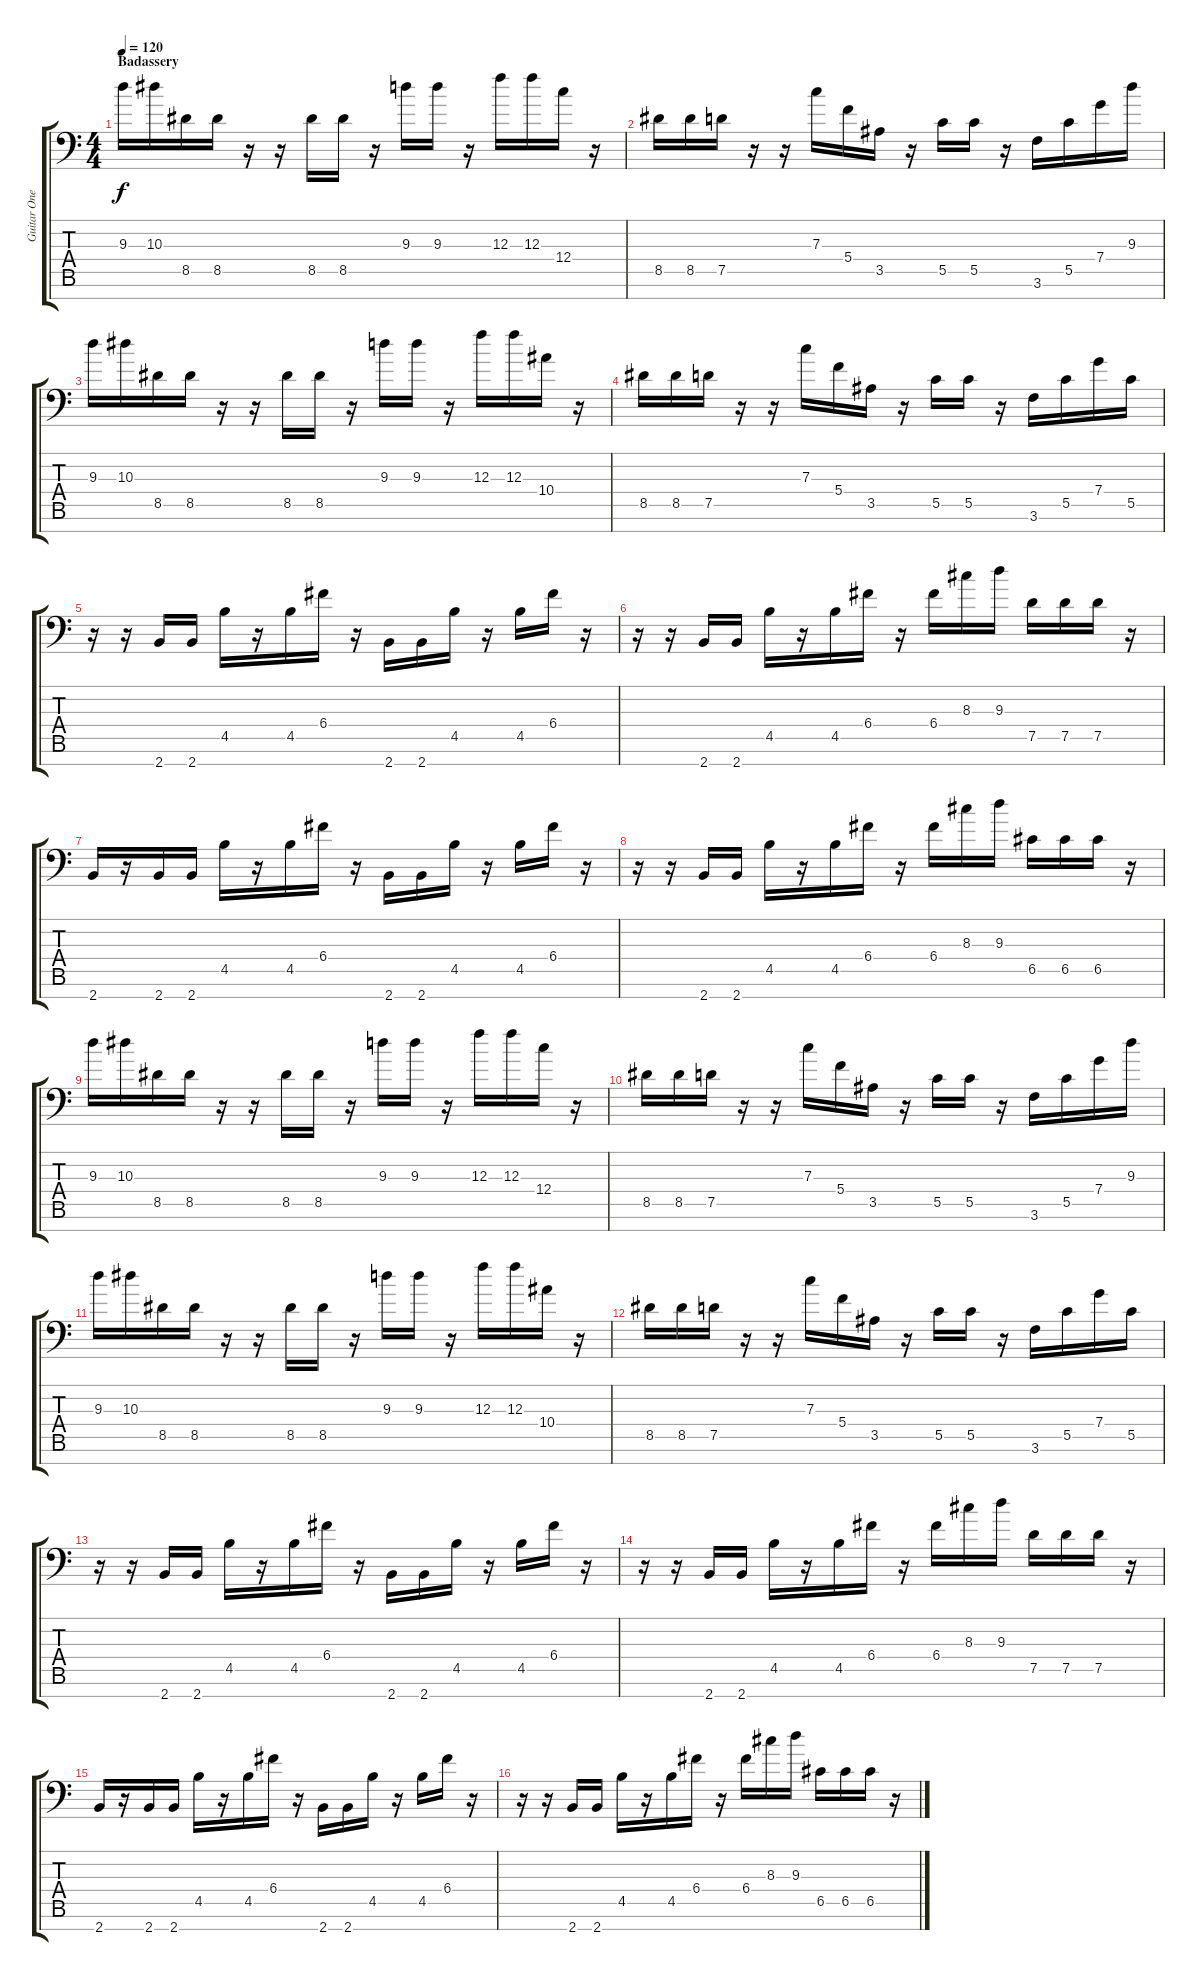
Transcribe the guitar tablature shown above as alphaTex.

\track ("Guitar One" "Guitar One") {instrument overdrivenguitar}
\staff {score tabs}
\tuning (D4 A3 F3 C3 G2 D2 A1) {hide}
\ts (4 4)
\section ("" "Badassery")
\tempo 120
\clef f4
\ks c
9.3.16{dy f} 10.3.16 8.5.16 8.5.16 r.16 r.16 8.5.16 8.5.16 r.16 9.3.16 9.3.16 r.16 12.3.16 12.3.16 12.4.16 r.16 |
8.5.16 8.5.16 7.5.16 r.16 r.16 7.3.16 5.4.16 3.5.16 r.16 5.5.16 5.5.16 r.16 3.6.16 5.5.16 7.4.16 9.3.16 |
9.3.16 10.3.16 8.5.16 8.5.16 r.16 r.16 8.5.16 8.5.16 r.16 9.3.16 9.3.16 r.16 12.3.16 12.3.16 10.4.16 r.16 |
8.5.16 8.5.16 7.5.16 r.16 r.16 7.3.16 5.4.16 3.5.16 r.16 5.5.16 5.5.16 r.16 3.6.16 5.5.16 7.4.16 5.5.16 |
r.16 r.16 2.7.16 2.7.16 4.5.16 r.16 4.5.16 6.4.16 r.16 2.7.16 2.7.16 4.5.16 r.16 4.5.16 6.4.16 r.16 |
r.16 r.16 2.7.16 2.7.16 4.5.16 r.16 4.5.16 6.4.16 r.16 6.4.16 8.3.16 9.3.16 7.5.16 7.5.16 7.5.16 r.16 |
2.7.16 r.16 2.7.16 2.7.16 4.5.16 r.16 4.5.16 6.4.16 r.16 2.7.16 2.7.16 4.5.16 r.16 4.5.16 6.4.16 r.16 |
r.16 r.16 2.7.16 2.7.16 4.5.16 r.16 4.5.16 6.4.16 r.16 6.4.16 8.3.16 9.3.16 6.5.16 6.5.16 6.5.16 r.16 |
9.3.16 10.3.16 8.5.16 8.5.16 r.16 r.16 8.5.16 8.5.16 r.16 9.3.16 9.3.16 r.16 12.3.16 12.3.16 12.4.16 r.16 |
8.5.16 8.5.16 7.5.16 r.16 r.16 7.3.16 5.4.16 3.5.16 r.16 5.5.16 5.5.16 r.16 3.6.16 5.5.16 7.4.16 9.3.16 |
9.3.16 10.3.16 8.5.16 8.5.16 r.16 r.16 8.5.16 8.5.16 r.16 9.3.16 9.3.16 r.16 12.3.16 12.3.16 10.4.16 r.16 |
8.5.16 8.5.16 7.5.16 r.16 r.16 7.3.16 5.4.16 3.5.16 r.16 5.5.16 5.5.16 r.16 3.6.16 5.5.16 7.4.16 5.5.16 |
r.16 r.16 2.7.16 2.7.16 4.5.16 r.16 4.5.16 6.4.16 r.16 2.7.16 2.7.16 4.5.16 r.16 4.5.16 6.4.16 r.16 |
r.16 r.16 2.7.16 2.7.16 4.5.16 r.16 4.5.16 6.4.16 r.16 6.4.16 8.3.16 9.3.16 7.5.16 7.5.16 7.5.16 r.16 |
2.7.16 r.16 2.7.16 2.7.16 4.5.16 r.16 4.5.16 6.4.16 r.16 2.7.16 2.7.16 4.5.16 r.16 4.5.16 6.4.16 r.16 |
r.16 r.16 2.7.16 2.7.16 4.5.16 r.16 4.5.16 6.4.16 r.16 6.4.16 8.3.16 9.3.16 6.5.16 6.5.16 6.5.16 r.16
